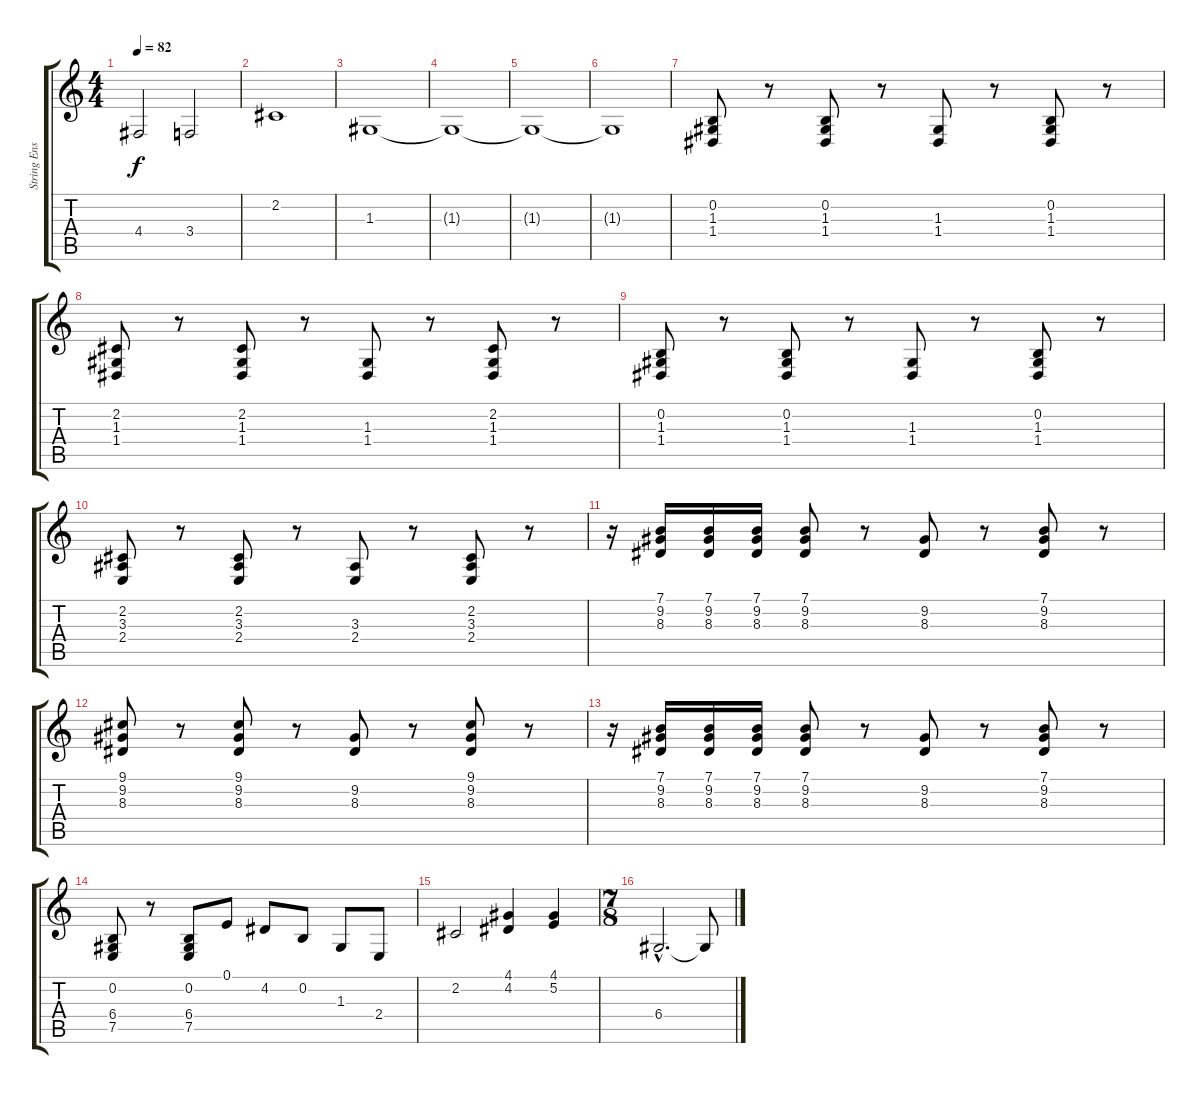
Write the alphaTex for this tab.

\track ("String Ensemble" "String Ens") {instrument stringensemble1}
\staff {score tabs}
\tuning (E4 B3 G3 D3 A2 E2) {hide}
\ts (4 4)
\tempo 82
\clef g2
\ks c
4.4.2{dy f} 3.4.2 |
2.2.1 |
1.3.1 |
1.3{t}.1 |
1.3{t}.1 |
1.3{t}.1 |
(0.2 1.3 1.4).8{volume 4} r.8 (0.2 1.3 1.4).8 r.8 (1.3 1.4).8 r.8 (0.2 1.3 1.4).8 r.8 |
(2.2 1.3 1.4).8 r.8 (2.2 1.3 1.4).8 r.8 (1.3 1.4).8 r.8 (2.2 1.3 1.4).8 r.8 |
(0.2 1.3 1.4).8{volume 5} r.8 (0.2 1.3 1.4).8 r.8 (1.3 1.4).8 r.8 (0.2 1.3 1.4).8 r.8 |
(2.2 3.3 2.4).8 r.8 (2.2 3.3 2.4).8 r.8 (3.3 2.4).8 r.8 (2.2 3.3 2.4).8 r.8 |
r.16 (7.1 9.2 8.3).16{volume 4} (7.1 9.2 8.3).16{volume 5} (7.1 9.2 8.3).16{volume 6} (7.1 9.2 8.3).8{volume 7} r.8 (9.2 8.3).8{volume 4} r.8 (7.1 9.2 8.3).8 r.8 |
(9.1 9.2 8.3).8 r.8 (9.1 9.2 8.3).8 r.8 (9.2 8.3).8 r.8 (9.1 9.2 8.3).8 r.8 |
r.16 (7.1 9.2 8.3).16{volume 4} (7.1 9.2 8.3).16{volume 5} (7.1 9.2 8.3).16{volume 6} (7.1 9.2 8.3).8{volume 7} r.8 (9.2 8.3).8{volume 4} r.8 (7.1 9.2 8.3).8 r.8 |
(0.2 6.4 7.5).8 r.8 (0.2 6.4 7.5).8 0.1.8 4.2.8 0.2.8 1.3.8 2.4.8 |
2.2.2 (4.1 4.2).4{volume 4} (4.1 5.2).4{volume 7} |
\ts (7 8)
6.4{hac}.2{d volume 4} 6.4{t}.8
